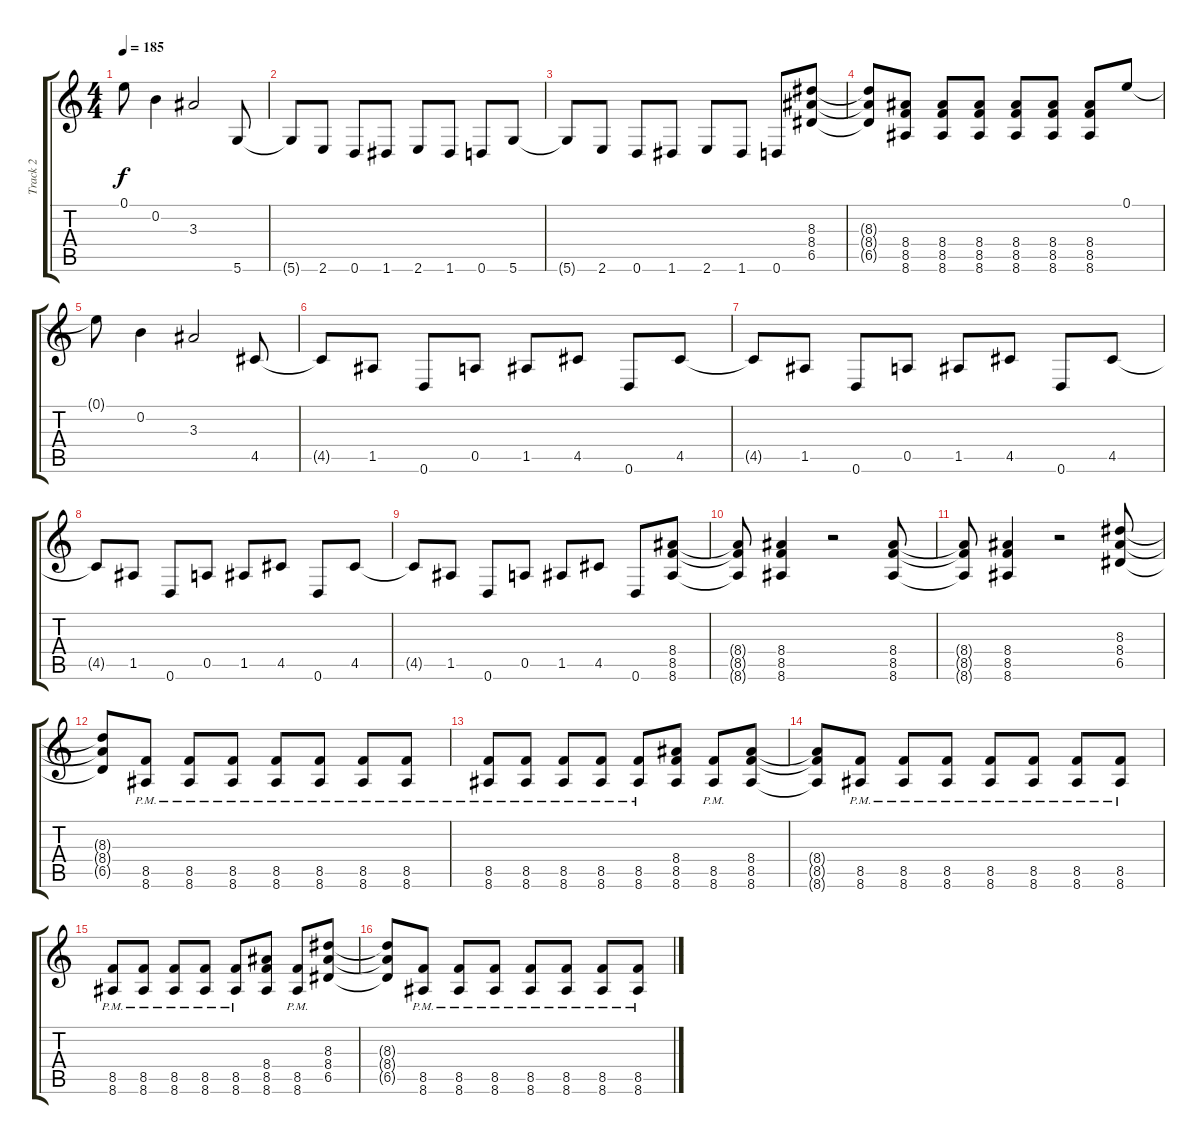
\track ("Track 2" "Track 2") {instrument distortionguitar}
\staff {score tabs}
\tuning (E4 B3 G3 D3 A2 D2) {hide}
\ts (4 4)
\tempo 185
\clef g2
\ks c
0.1{t}.8{dy f} 0.2.4 3.3.2 5.6.8 |
5.6{t}.8 2.6.8 0.6.8 1.6.8 2.6.8 1.6.8 0.6.8 5.6.8 |
5.6{t}.8 2.6.8 0.6.8 1.6.8 2.6.8 1.6.8 0.6.8 (8.3 8.4 6.5).8 |
(8.3{t} 8.4{t} 6.5{t}).8 (8.4 8.5 8.6).8 (8.4 8.5 8.6).8 (8.4 8.5 8.6).8 (8.4 8.5 8.6).8 (8.4 8.5 8.6).8 (8.4 8.5 8.6).8 0.1.8 |
0.1{t}.8 0.2.4 3.3.2 4.5.8 |
4.5{t}.8 1.5.8 0.6.8 0.5.8 1.5.8 4.5.8 0.6.8 4.5.8 |
4.5{t}.8 1.5.8 0.6.8 0.5.8 1.5.8 4.5.8 0.6.8 4.5.8 |
4.5{t}.8 1.5.8 0.6.8 0.5.8 1.5.8 4.5.8 0.6.8 4.5.8 |
4.5{t}.8 1.5.8 0.6.8 0.5.8 1.5.8 4.5.8 0.6.8 (8.4 8.5 8.6).8 |
(8.4{t} 8.5{t} 8.6{t}).8 (8.4 8.5 8.6).4 r.2 (8.4 8.5 8.6).8 |
(8.4{t} 8.5{t} 8.6{t}).8 (8.4 8.5 8.6).4 r.2 (8.3 8.4 6.5).8 |
(8.3{t} 8.4{t} 6.5{t}).8 (8.5{pm} 8.6{pm}).8 (8.5{pm} 8.6{pm}).8 (8.5{pm} 8.6{pm}).8 (8.5{pm} 8.6{pm}).8 (8.5{pm} 8.6{pm}).8 (8.5{pm} 8.6{pm}).8 (8.5{pm} 8.6{pm}).8 |
(8.5{pm} 8.6{pm}).8 (8.5{pm} 8.6{pm}).8 (8.5{pm} 8.6{pm}).8 (8.5{pm} 8.6{pm}).8 (8.5{pm} 8.6{pm}).8 (8.4 8.5 8.6).8 (8.5 8.6{pm}).8 (8.4 8.5 8.6).8 |
(8.4{t} 8.5{t} 8.6{t}).8 (8.5{pm} 8.6{pm}).8 (8.5{pm} 8.6{pm}).8 (8.5{pm} 8.6{pm}).8 (8.5{pm} 8.6{pm}).8 (8.5{pm} 8.6{pm}).8 (8.5{pm} 8.6{pm}).8 (8.5{pm} 8.6{pm}).8 |
(8.5{pm} 8.6{pm}).8 (8.5{pm} 8.6{pm}).8 (8.5{pm} 8.6{pm}).8 (8.5{pm} 8.6{pm}).8 (8.5{pm} 8.6{pm}).8 (8.4 8.5 8.6).8 (8.5 8.6{pm}).8 (8.3 8.4 6.5).8 |
(8.3{t} 8.4{t} 6.5{t}).8 (8.5{pm} 8.6{pm}).8 (8.5{pm} 8.6{pm}).8 (8.5{pm} 8.6{pm}).8 (8.5{pm} 8.6{pm}).8 (8.5{pm} 8.6{pm}).8 (8.5{pm} 8.6{pm}).8 (8.5{pm} 8.6{pm}).8
